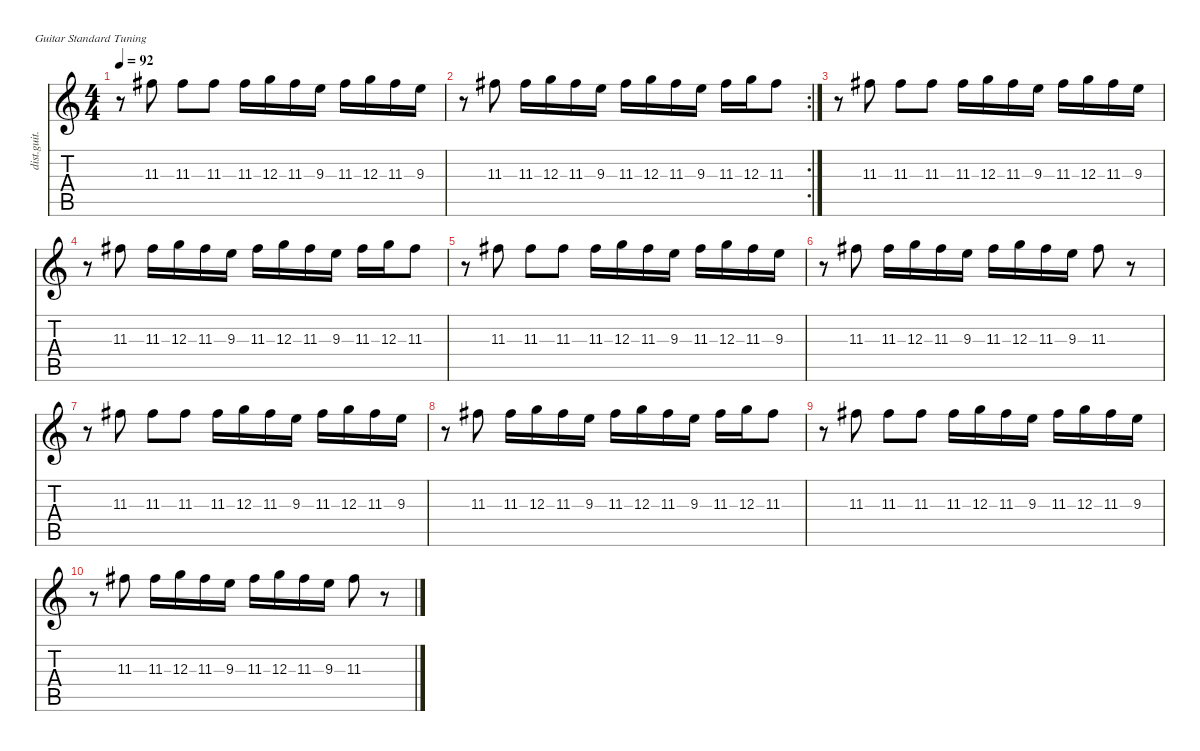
\defaultSystemsLayout 4
\hideDynamics
\bracketExtendMode nobrackets
\otherSystemsTrackNameOrientation horizontal
\track ("Fills" "dist.guit.") {instrument distortionguitar}
\staff {score tabs}
\tuning (E4 B3 G3 D3 A2 E2)
\ts (4 4)
\tempo 92
\clef g2
\ks c
r.8{dy f beam Down} 11.3{acc #}.8{beam Down} 11.3{acc #}.8{beam Down} 11.3{acc #}.8{beam Down} 11.3{acc #}.16{beam Down} 12.3.16{beam Down} 11.3{acc #}.16{beam Down} 9.3.16{beam Down} 11.3{acc #}.16{beam Down} 12.3.16{beam Down} 11.3{acc #}.16{beam Down} 9.3.16{beam Down} |
\rc 2
r.8{beam Down} 11.3{acc #}.8{beam Down} 11.3{acc #}.16{beam Down} 12.3.16{beam Down} 11.3{acc #}.16{beam Down} 9.3.16{beam Down} 11.3{acc #}.16{beam Down} 12.3.16{beam Down} 11.3{acc #}.16{beam Down} 9.3.16{beam Down} 11.3{acc #}.16{beam Down} 12.3.16{beam Down} 11.3{acc #}.8{beam Down} |
r.8{beam Down} 11.3{acc #}.8{beam Down} 11.3{acc #}.8{beam Down} 11.3{acc #}.8{beam Down} 11.3{acc #}.16{beam Down} 12.3.16{beam Down} 11.3{acc #}.16{beam Down} 9.3.16{beam Down} 11.3{acc #}.16{beam Down} 12.3.16{beam Down} 11.3{acc #}.16{beam Down} 9.3.16{beam Down} |
r.8{beam Down} 11.3{acc #}.8{beam Down} 11.3{acc #}.16{beam Down} 12.3.16{beam Down} 11.3{acc #}.16{beam Down} 9.3.16{beam Down} 11.3{acc #}.16{beam Down} 12.3.16{beam Down} 11.3{acc #}.16{beam Down} 9.3.16{beam Down} 11.3{acc #}.16{beam Down} 12.3.16{beam Down} 11.3{acc #}.8{beam Down} |
r.8{beam Down} 11.3{acc #}.8{beam Down} 11.3{acc #}.8{beam Down} 11.3{acc #}.8{beam Down} 11.3{acc #}.16{beam Down} 12.3.16{beam Down} 11.3{acc #}.16{beam Down} 9.3.16{beam Down} 11.3{acc #}.16{beam Down} 12.3.16{beam Down} 11.3{acc #}.16{beam Down} 9.3.16{beam Down} |
r.8{beam Down} 11.3{acc #}.8{beam Down} 11.3{acc #}.16{beam Down} 12.3.16{beam Down} 11.3{acc #}.16{beam Down} 9.3.16{beam Down} 11.3{acc #}.16{beam Down} 12.3.16{beam Down} 11.3{acc #}.16{beam Down} 9.3.16{beam Down} 11.3{acc #}.8{beam Down} r.8{beam Down} |
r.8{beam Down} 11.3{acc #}.8{beam Down} 11.3{acc #}.8{beam Down} 11.3{acc #}.8{beam Down} 11.3{acc #}.16{beam Down} 12.3.16{beam Down} 11.3{acc #}.16{beam Down} 9.3.16{beam Down} 11.3{acc #}.16{beam Down} 12.3.16{beam Down} 11.3{acc #}.16{beam Down} 9.3.16{beam Down} |
r.8{beam Down} 11.3{acc #}.8{beam Down} 11.3{acc #}.16{beam Down} 12.3.16{beam Down} 11.3{acc #}.16{beam Down} 9.3.16{beam Down} 11.3{acc #}.16{beam Down} 12.3.16{beam Down} 11.3{acc #}.16{beam Down} 9.3.16{beam Down} 11.3{acc #}.16{beam Down} 12.3.16{beam Down} 11.3{acc #}.8{beam Down} |
r.8{beam Down} 11.3{acc #}.8{beam Down} 11.3{acc #}.8{beam Down} 11.3{acc #}.8{beam Down} 11.3{acc #}.16{beam Down} 12.3.16{beam Down} 11.3{acc #}.16{beam Down} 9.3.16{beam Down} 11.3{acc #}.16{beam Down} 12.3.16{beam Down} 11.3{acc #}.16{beam Down} 9.3.16{beam Down} |
r.8{beam Down} 11.3{acc #}.8{beam Down} 11.3{acc #}.16{beam Down} 12.3.16{beam Down} 11.3{acc #}.16{beam Down} 9.3.16{beam Down} 11.3{acc #}.16{beam Down} 12.3.16{beam Down} 11.3{acc #}.16{beam Down} 9.3.16{beam Down} 11.3{acc #}.8{beam Down} r.8{beam Down}
